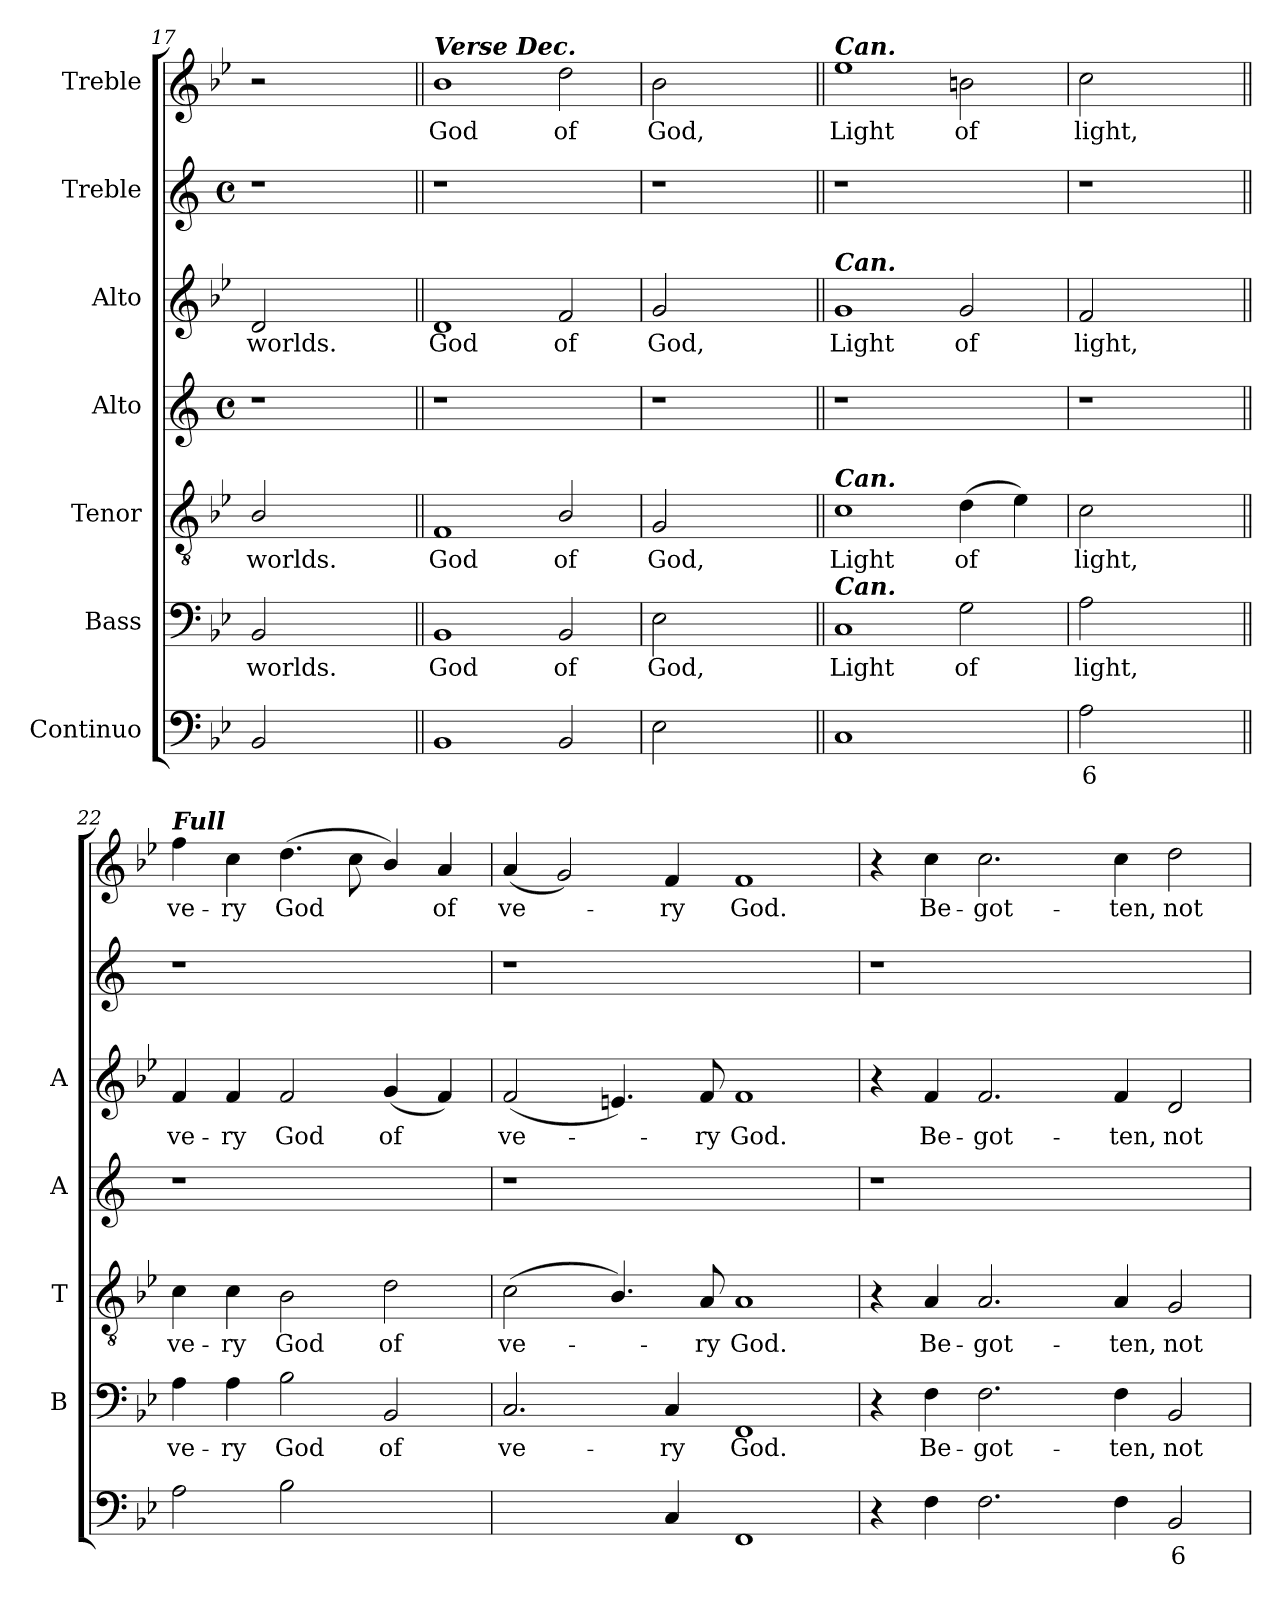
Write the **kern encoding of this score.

**kern	**text	**text	**kern	**text	**kern	**text	**kern	**kern	**text	**kern	**kern	**text
*part7	*part7	*part7	*part6	*part6	*part5	*part5	*part4	*part3	*part3	*part2	*part1	*part1
*staff7	*staff7	*staff7	*staff6	*staff6	*staff5	*staff5	*staff4	*staff3	*staff3	*staff2	*staff1	*staff1
*I"Continuo	*	*	*I"Bass	*	*I"Tenor	*	*I"Alto	*I"Alto	*	*I"Treble	*I"Treble	*
*	*	*	*I'B	*	*I'T	*	*I'A	*I'A	*	*	*	*
*clefF4	*	*	*clefF4	*	*clefGv2	*	*clefG2	*clefG2	*	*clefG2	*clefG2	*
*k[b-e-]	*	*	*k[b-e-]	*	*k[b-e-]	*	*k[]	*k[b-e-]	*	*k[]	*k[b-e-]	*
*B-:	*	*	*B-:	*	*B-:	*	*	*B-:	*	*	*B-:	*
*	*	*	*	*	*	*	*M4/4	*	*	*M4/4	*	*
*	*	*	*	*	*	*	*met(c)	*	*	*met(c)	*	*
=17	=17	=17	=17	=17	=17	=17	=17	=17	=17	=17	=17	=17
!	!	!	!	!LO:LY:b	!	!LO:LY:b	!	!	!LO:LY:b	!	!	!
2BB-/	.	.	2BB-/	worlds.	2B-/	worlds.	1r	2d/	worlds.	1r	2r	.
2ryy	.	.	2ryy	.	2ryy	.	.	2ryy	.	.	2ryy	.
=18||	=18||	=18||	=18||	=18||	=18||	=18||	=18||	=18||	=18||	=18||	=18||	=18||
!	!	!	!	!	!	!	!	!	!	!	!LO:TX:a:Bi:t=Verse Dec.	!
!	!	!	!	!LO:LY:b	!	!LO:LY:b	!	!	!LO:LY:b	!	!	!LO:LY:b
1BB-	.	.	1BB-	God	1F	God	1r	1d	God	1r	1b-	God
!	!	!	!	!LO:LY:b	!	!LO:LY:b	!	!	!LO:LY:b	!	!	!LO:LY:b
2BB-/	.	.	2BB-/	of	2B-/	of	2ryy	2f/	of	2ryy	2dd\	of
!!LO:LB:g=z
=19	=19	=19	=19	=19	=19	=19	=19	=19	=19	=19	=19	=19
!	!	!	!	!LO:LY:b	!	!LO:LY:b	!	!	!LO:LY:b	!	!	!LO:LY:b
2E-\	.	.	2E-\	God,	2G/	God,	1r	2g/	God,	1r	2b-\	God,
2ryy	.	.	2ryy	.	2ryy	.	.	2ryy	.	.	2ryy	.
!!LO:PB:g=z
=20||	=20||	=20||	=20||	=20||	=20||	=20||	=20||	=20||	=20||	=20||	=20||	=20||
!	!	!	!	!	!	!	!	!	!	!	!LO:TX:a:Bi:t=Can.	!
!	!	!	!	!	!	!	!	!LO:TX:a:Bi:t=Can.	!	!	!	!
!	!	!	!	!	!LO:TX:a:Bi:t=Can.	!	!	!	!	!	!	!
!	!	!	!LO:TX:a:Bi:t=Can.	!	!	!	!	!	!	!	!	!
!	!	!	!	!LO:LY:b	!	!LO:LY:b	!	!	!LO:LY:b	!	!	!LO:LY:b
1C	.	.	1C	Light	1c	Light	1r	1g	Light	1r	1ee-	Light
!	!LO:LY:b	!LO:LY:b	!	!LO:LY:b	!	!LO:LY:b	!	!	!LO:LY:b	!	!	!LO:LY:b
[4G\yy	5	3	2G\	of	(>4d\	of	2ryy	2g/	of	2ryy	2bn\	of
!	!LO:LY:b	!	!	!	!	!	!	!	!	!	!	!
4G\yy]	6	.	.	.	4e-\)	.	.	.	.	.	.	.
=21	=21	=21	=21	=21	=21	=21	=21	=21	=21	=21	=21	=21
!	!LO:LY:b	!	!	!LO:LY:b	!	!LO:LY:b	!	!	!LO:LY:b	!	!	!LO:LY:b
2A\	6	.	2A\	light,	2c\	light,	1r	2f/	light,	1r	2cc\	light,
2ryy	.	.	2ryy	.	2ryy	.	.	2ryy	.	.	2ryy	.
=22||	=22||	=22||	=22||	=22||	=22||	=22||	=22||	=22||	=22||	=22||	=22||	=22||
!	!	!	!	!	!	!	!	!	!	!	!LO:TX:a:Bi:t=Full	!
!	!	!	!	!LO:LY:b	!	!LO:LY:b	!	!	!LO:LY:b	!	!	!LO:LY:b
2A\	.	.	4A\	ve-	4c\	ve-	1r	4f/	ve-	1r	4ff\	ve-
!	!	!	!	!LO:LY:b	!	!LO:LY:b	!	!	!LO:LY:b	!	!	!LO:LY:b
.	.	.	4A\	-ry	4c\	-ry	.	4f/	-ry	.	4cc\	-ry
!	!	!	!	!LO:LY:b	!	!LO:LY:b	!	!	!LO:LY:b	!	!	!LO:LY:b
2B-\	.	.	2B-\	God	2B-\	God	.	2f/	God	.	(>4.dd\	God
.	.	.	.	.	.	.	.	.	.	.	8cc\	.
!	!LO:LY:b	!LO:LY:b	!	!LO:LY:b	!	!LO:LY:b	!	!	!LO:LY:b	!	!	!
[4BB-/yy	8	6	2BB-/	of	2d\	of	2ryy	(<4g/	of	2ryy	4b-/)	.
!	!LO:LY:b	!LO:LY:b	!	!	!	!	!	!	!	!	!	!LO:LY:b
4BB-/yy]	7	5	.	.	.	.	.	4f/)	.	.	4a/	of
=23	=23	=23	=23	=23	=23	=23	=23	=23	=23	=23	=23	=23
!	!LO:LY:b	!LO:LY:b	!	!LO:LY:b	!	!LO:LY:b	!	!	!LO:LY:b	!	!	!LO:LY:b
[2C/yy	6	4	2.C/	ve-	(<2c\	ve-	1r	(<2f/	ve-	1r	(<4a/	ve-
.	.	.	.	.	.	.	.	.	.	.	2g/)	.
!	!LO:LY:b	!LO:LY:b	!	!	!	!	!	!	!	!	!	!
4C/yy]	5	3	.	.	4.B-/)	.	.	4.en/)	.	.	.	.
!	!	!	!	!LO:LY:b	!	!	!	!	!	!	!	!LO:LY:b
4C/	.	.	4C/	-ry	.	.	.	.	.	.	4f/	ry
!	!	!	!	!	!	!LO:LY:b	!	!	!LO:LY:b	!	!	!
.	.	.	.	.	8A/	ry	.	8f/	ry	.	.	.
!	!	!	!	!LO:LY:b	!	!LO:LY:b	!	!	!LO:LY:b	!	!	!LO:LY:b
1FF	.	.	1FF	God.	1A	God.	1ryy	1f	God.	1ryy	1f	God.
=24	=24	=24	=24	=24	=24	=24	=24	=24	=24	=24	=24	=24
4r	.	.	4r	.	4r	.	1r	4r	.	1r	4r	.
!	!	!	!	!LO:LY:b	!	!LO:LY:b	!	!	!LO:LY:b	!	!	!LO:LY:b
4F\	.	.	4F\	Be-	4A/	Be-	.	4f/	Be-	.	4cc\	Be-
!	!	!	!	!LO:LY:b	!	!LO:LY:b	!	!	!LO:LY:b	!	!	!LO:LY:b
2.F\	.	.	2.F\	-got-	2.A/	-got-	.	2.f/	-got-	.	2.cc\	-got-
.	.	.	.	.	.	.	1ryy	.	.	1ryy	.	.
!	!	!	!	!LO:LY:b	!	!LO:LY:b	!	!	!LO:LY:b	!	!	!LO:LY:b
4F\	.	.	4F\	-ten,	4A/	-ten,	.	4f/	-ten,	.	4cc\	-ten,
!	!LO:LY:b	!	!	!LO:LY:b	!	!LO:LY:b	!	!	!LO:LY:b	!	!	!LO:LY:b
2BB-/	6	.	2BB-/	not	2G/	not	.	2d/	not	.	2dd\	not
=	=	=	=	=	=	=	=	=	=	=	=	=
*-	*-	*-	*-	*-	*-	*-	*-	*-	*-	*-	*-	*-
